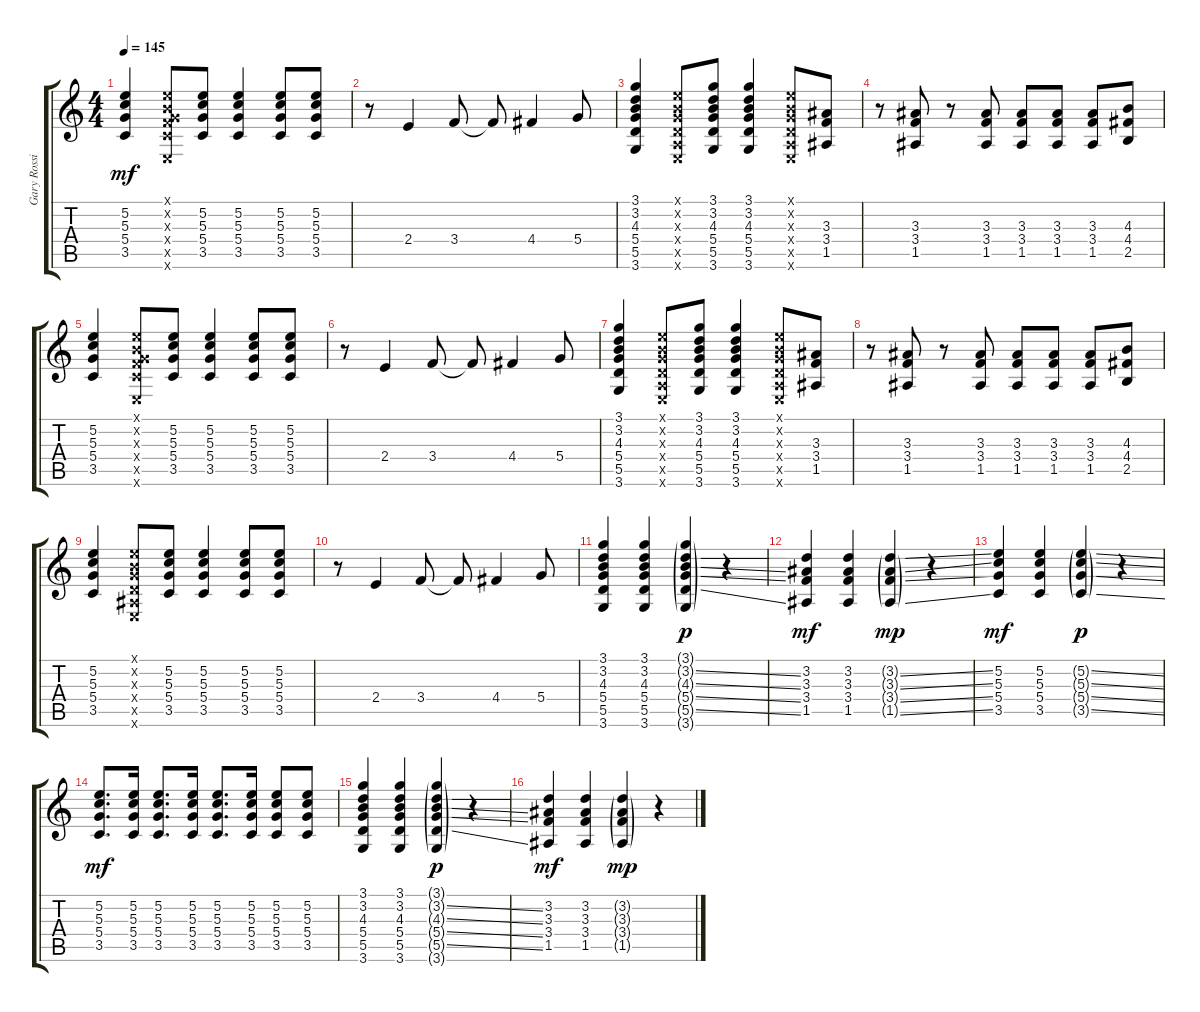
\track ("Gary Rossington (Slide/Rythm Guitar)" "Gary Rossi") {instrument overdrivenguitar}
\staff {score tabs}
\tuning (E4 B3 G3 D3 A2 E2) {hide}
\ts (4 4)
\tempo 145
\clef g2
\ks c
(5.2 5.3 5.4 3.5).4{dy mf} (0.1{x} 0.2{x} 0.3{x} 3.4{x} 3.5{x} 0.6{x}).8 (5.2 5.3 5.4 3.5).8 (5.2 5.3 5.4 3.5).4 (5.2 5.3 5.4 3.5).8 (5.2 5.3 5.4 3.5).8 |
r.8 2.4.4 3.4.8 3.4{t}.8 4.4.4 5.4.8 |
(3.1 3.2 4.3 5.4 5.5 3.6).4 (0.1{x} 0.2{x} 0.3{x} 0.4{x} 0.5{x} 0.6{x}).8 (3.1 3.2 4.3 5.4 5.5 3.6).8 (3.1 3.2 4.3 5.4 5.5 3.6).4 (0.1{x} 0.2{x} 0.3{x} 0.4{x} 0.5{x} 0.6{x}).8 (3.3 3.4 1.5).8 |
r.8 (3.3 3.4 1.5).8 r.8 (3.3 3.4 1.5).8 (3.3 3.4 1.5).8 (3.3 3.4 1.5).8 (3.3 3.4 1.5).8 (4.3 4.4 2.5).8 |
(5.2 5.3 5.4 3.5).4 (0.1{x} 0.2{x} 0.3{x} 3.4{x} 3.5{x} 0.6{x}).8 (5.2 5.3 5.4 3.5).8 (5.2 5.3 5.4 3.5).4 (5.2 5.3 5.4 3.5).8 (5.2 5.3 5.4 3.5).8 |
r.8 2.4.4 3.4.8 3.4{t}.8 4.4.4 5.4.8 |
(3.1 3.2 4.3 5.4 5.5 3.6).4 (0.1{x} 0.2{x} 0.3{x} 0.4{x} 0.5{x} 0.6{x}).8 (3.1 3.2 4.3 5.4 5.5 3.6).8 (3.1 3.2 4.3 5.4 5.5 3.6).4 (0.1{x} 0.2{x} 0.3{x} 0.4{x} 0.5{x} 0.6{x}).8 (3.3 3.4 1.5).8 |
r.8 (3.3 3.4 1.5).8 r.8 (3.3 3.4 1.5).8 (3.3 3.4 1.5).8 (3.3 3.4 1.5).8 (3.3 3.4 1.5).8 (4.3 4.4 2.5).8 |
(5.2 5.3 5.4 3.5).4 (0.1{x} 0.2{x} 0.3{x} 0.4{x} 1.5{x} 0.6{x}).8 (5.2 5.3 5.4 3.5).8 (5.2 5.3 5.4 3.5).4 (5.2 5.3 5.4 3.5).8 (5.2 5.3 5.4 3.5).8 |
r.8 2.4.4 3.4.8 3.4{t}.8 4.4.4 5.4.8 |
(3.1 3.2 4.3 5.4 5.5 3.6).4 (3.1 3.2 4.3 5.4 5.5 3.6).4 (3.1{g} 3.2{ss g} 4.3{ss g} 5.4{ss g} 5.5{ss g} 3.6{g}).4{dy p} r.4 |
(3.2 3.3 3.4 1.5).4{dy mf} (3.2 3.3 3.4 1.5).4 (3.2{ss g} 3.3{ss g} 3.4{ss g} 1.5{ss g}).4{dy mp} r.4 |
(5.2 5.3 5.4 3.5).4{dy mf} (5.2 5.3 5.4 3.5).4 (5.2{ss g} 5.3{ss g} 5.4{ss g} 3.5{ss g}).4{dy p} r.4 |
(5.2 5.3 5.4 3.5).8{d dy mf} (5.2 5.3 5.4 3.5).16 (5.2 5.3 5.4 3.5).8{d} (5.2 5.3 5.4 3.5).16 (5.2 5.3 5.4 3.5).8{d} (5.2 5.3 5.4 3.5).16 (5.2 5.3 5.4 3.5).8 (5.2 5.3 5.4 3.5).8 |
(3.1 3.2 4.3 5.4 5.5 3.6).4 (3.1 3.2 4.3 5.4 5.5 3.6).4 (3.1{g} 3.2{ss g} 4.3{ss g} 5.4{ss g} 5.5{ss g} 3.6{g}).4{dy p} r.4 |
(3.2 3.3 3.4 1.5).4{dy mf} (3.2 3.3 3.4 1.5).4 (3.2{ss g} 3.3{ss g} 3.4{ss g} 1.5{ss g}).4{dy mp} r.4
